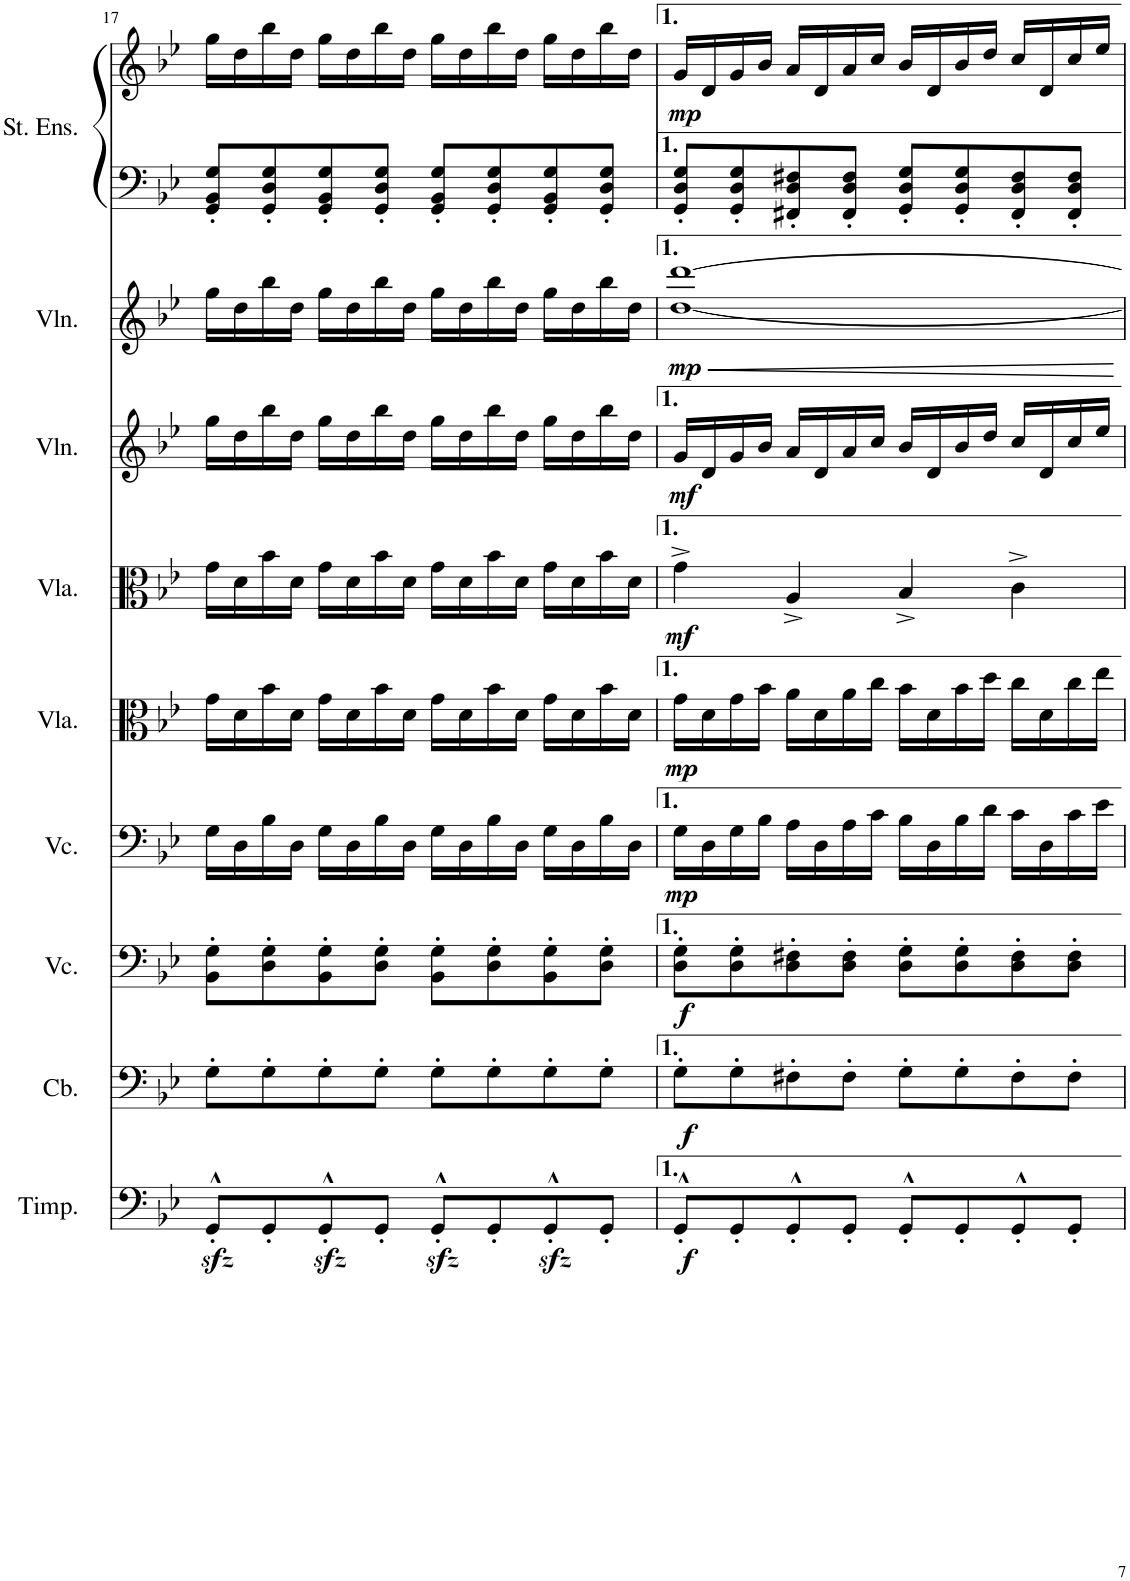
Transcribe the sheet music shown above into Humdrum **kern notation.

**kern	**dynam	**kern	**dynam	**kern	**dynam	**kern	**dynam	**kern	**dynam	**kern	**dynam	**kern	**dynam	**kern	**dynam	**kern	**kern	**dynam
*part9	*part9	*part8	*part8	*part7	*part7	*part6	*part6	*part5	*part5	*part4	*part4	*part3	*part3	*part2	*part2	*part1	*part1	*part1
*staff10	*staff10	*staff9	*staff9	*staff8	*staff8	*staff7	*staff7	*staff6	*staff6	*staff5	*staff5	*staff4	*staff4	*staff3	*staff3	*staff2	*staff1	*staff1/2
*I"Timpani	*	*I"Contrabass	*	*I"Cello 2	*	*I"Cello 1	*	*I"Viola 2	*	*I"Viola	*	*I"Violin 2	*	*I"Violin	*	*I"Strings	*	*
*I'Timp.	*	*I'Cb.	*	*	*	*	*	*I'Vla.	*	*I'Vla.	*	*I'Vln.	*	*I'Vln.	*	*	*	*
!!LO:PB:g=z
*clefF4	*	*clefF4	*	*clefF4	*	*clefF4	*	*clefC3	*	*clefC3	*	*clefG2	*	*clefG2	*	*clefF4	*clefG2	*
*	*	*Trd7c12	*	*	*	*	*	*	*	*	*	*	*	*	*	*	*	*
*k[b-e-]	*	*k[b-e-]	*	*k[b-e-]	*	*k[b-e-]	*	*k[b-e-]	*	*k[b-e-]	*	*k[b-e-]	*	*k[b-e-]	*	*k[b-e-]	*k[b-e-]	*
*M4/4	*	*M4/4	*	*M4/4	*	*M4/4	*	*M4/4	*	*M4/4	*	*M4/4	*	*M4/4	*	*M4/4	*M4/4	*
=17	=17	=17	=17	=17	=17	=17	=17	=17	=17	=17	=17	=17	=17	=17	=17	=17	=17	=17
8GGzz<'^^/L	.	8G'\L	.	8BB-\' 8G\'L	.	16G\LL	.	16g\LL	.	16g\LL	.	16gg\LL	.	16gg\LL	.	8GG/' 8BB-/' 8G/'L	16gg\LL	.
.	.	.	.	.	.	16D\	.	16d\	.	16d\	.	16dd\	.	16dd\	.	.	16dd\	.
8GG'/	.	8G'\	.	8D\' 8G\'	.	16B-\	.	16b-\	.	16b-\	.	16bb-\	.	16bb-\	.	8GG/' 8D/' 8G/'	16bb-\	.
.	.	.	.	.	.	16D\JJ	.	16d\JJ	.	16d\JJ	.	16dd\JJ	.	16dd\JJ	.	.	16dd\JJ	.
8GGzz<'^^/	.	8G'\	.	8BB-\' 8G\'	.	16G\LL	.	16g\LL	.	16g\LL	.	16gg\LL	.	16gg\LL	.	8GG/' 8BB-/' 8G/'	16gg\LL	.
.	.	.	.	.	.	16D\	.	16d\	.	16d\	.	16dd\	.	16dd\	.	.	16dd\	.
8GG'/J	.	8G'\J	.	8D\' 8G\'J	.	16B-\	.	16b-\	.	16b-\	.	16bb-\	.	16bb-\	.	8GG/' 8D/' 8G/'J	16bb-\	.
.	.	.	.	.	.	16D\JJ	.	16d\JJ	.	16d\JJ	.	16dd\JJ	.	16dd\JJ	.	.	16dd\JJ	.
8GGzz<'^^/L	.	8G'\L	.	8BB-\' 8G\'L	.	16G\LL	.	16g\LL	.	16g\LL	.	16gg\LL	.	16gg\LL	.	8GG/' 8BB-/' 8G/'L	16gg\LL	.
.	.	.	.	.	.	16D\	.	16d\	.	16d\	.	16dd\	.	16dd\	.	.	16dd\	.
8GG'/	.	8G'\	.	8D\' 8G\'	.	16B-\	.	16b-\	.	16b-\	.	16bb-\	.	16bb-\	.	8GG/' 8D/' 8G/'	16bb-\	.
.	.	.	.	.	.	16D\JJ	.	16d\JJ	.	16d\JJ	.	16dd\JJ	.	16dd\JJ	.	.	16dd\JJ	.
8GGzz<'^^/	.	8G'\	.	8BB-\' 8G\'	.	16G\LL	.	16g\LL	.	16g\LL	.	16gg\LL	.	16gg\LL	.	8GG/' 8BB-/' 8G/'	16gg\LL	.
.	.	.	.	.	.	16D\	.	16d\	.	16d\	.	16dd\	.	16dd\	.	.	16dd\	.
8GG'/J	.	8G'\J	.	8D\' 8G\'J	.	16B-\	.	16b-\	.	16b-\	.	16bb-\	.	16bb-\	.	8GG/' 8D/' 8G/'J	16bb-\	.
.	.	.	.	.	.	16D\JJ	.	16d\JJ	.	16d\JJ	.	16dd\JJ	.	16dd\JJ	.	.	16dd\JJ	.
=18	=18	=18	=18	=18	=18	=18	=18	=18	=18	=18	=18	=18	=18	=18	=18	=18	=18	=18
!	!LO:DY:b	!	!LO:DY:b	!	!LO:DY:b	!	!LO:DY:b	!	!LO:DY:b	!	!LO:DY:b	!	!LO:DY:b	!	!LO:HP:b	!	!	!
!	!	!	!	!	!	!	!	!	!	!	!	!	!	!	!LO:DY:n=1:b	!	!	!LO:DY:b
8GG'^^/L	f	8G'\L	f	8D\' 8G\'L	f	16G\LL	mp	16g\LL	mp	4g^\	mf	16g/LL	mf	[1dd [1ddd	< mp	8GG/' 8D/' 8G/'L	16g/LL	mp
.	.	.	.	.	.	16D\	.	16d\	.	.	.	16d/	.	.	.	.	16d/	.
8GG'/	.	8G'\	.	8D\' 8G\'	.	16G\	.	16g\	.	.	.	16g/	.	.	.	8GG/' 8D/' 8G/'	16g/	.
.	.	.	.	.	.	16B-\JJ	.	16b-\JJ	.	.	.	16b-/JJ	.	.	.	.	16b-/JJ	.
8GG'^^/	.	8F#X'\	.	8D\' 8F#X\'	.	16A\LL	.	16a\LL	.	4A^/	.	16a/LL	.	.	.	8FF#X/' 8D/' 8F#X/'	16a/LL	.
.	.	.	.	.	.	16D\	.	16d\	.	.	.	16d/	.	.	.	.	16d/	.
8GG'/J	.	8F#'\J	.	8D\' 8F#\'J	.	16A\	.	16a\	.	.	.	16a/	.	.	.	8FF#/' 8D/' 8F#/'J	16a/	.
.	.	.	.	.	.	16c\JJ	.	16cc\JJ	.	.	.	16cc/JJ	.	.	.	.	16cc/JJ	.
8GG'^^/L	.	8G'\L	.	8D\' 8G\'L	.	16B-\LL	.	16b-\LL	.	4B-^/	.	16b-/LL	.	.	.	8GG/' 8D/' 8G/'L	16b-/LL	.
.	.	.	.	.	.	16D\	.	16d\	.	.	.	16d/	.	.	.	.	16d/	.
8GG'/	.	8G'\	.	8D\' 8G\'	.	16B-\	.	16b-\	.	.	.	16b-/	.	.	.	8GG/' 8D/' 8G/'	16b-/	.
.	.	.	.	.	.	16d\JJ	.	16dd\JJ	.	.	.	16dd/JJ	.	.	.	.	16dd/JJ	.
8GG'^^/	.	8F#'\	.	8D\' 8F#\'	.	16c\LL	.	16cc\LL	.	4c^\	.	16cc/LL	.	.	.	8FF#/' 8D/' 8F#/'	16cc/LL	.
.	.	.	.	.	.	16D\	.	16d\	.	.	.	16d/	.	.	.	.	16d/	.
8GG'/J	.	8F#'\J	.	8D\' 8F#\'J	.	16c\	.	16cc\	.	.	.	16cc/	.	.	.	8FF#/' 8D/' 8F#/'J	16cc/	.
.	.	.	.	.	.	16e-\JJ	.	16ee-\JJ	.	.	.	16ee-/JJ	.	.	.	.	16ee-/JJ	.
.	.	.	.	.	.	.	.	.	.	.	.	.	.	.	[	.	.	.
=	=	=	=	=	=	=	=	=	=	=	=	=	=	=	=	=	=	=
*-	*-	*-	*-	*-	*-	*-	*-	*-	*-	*-	*-	*-	*-	*-	*-	*-	*-	*-
